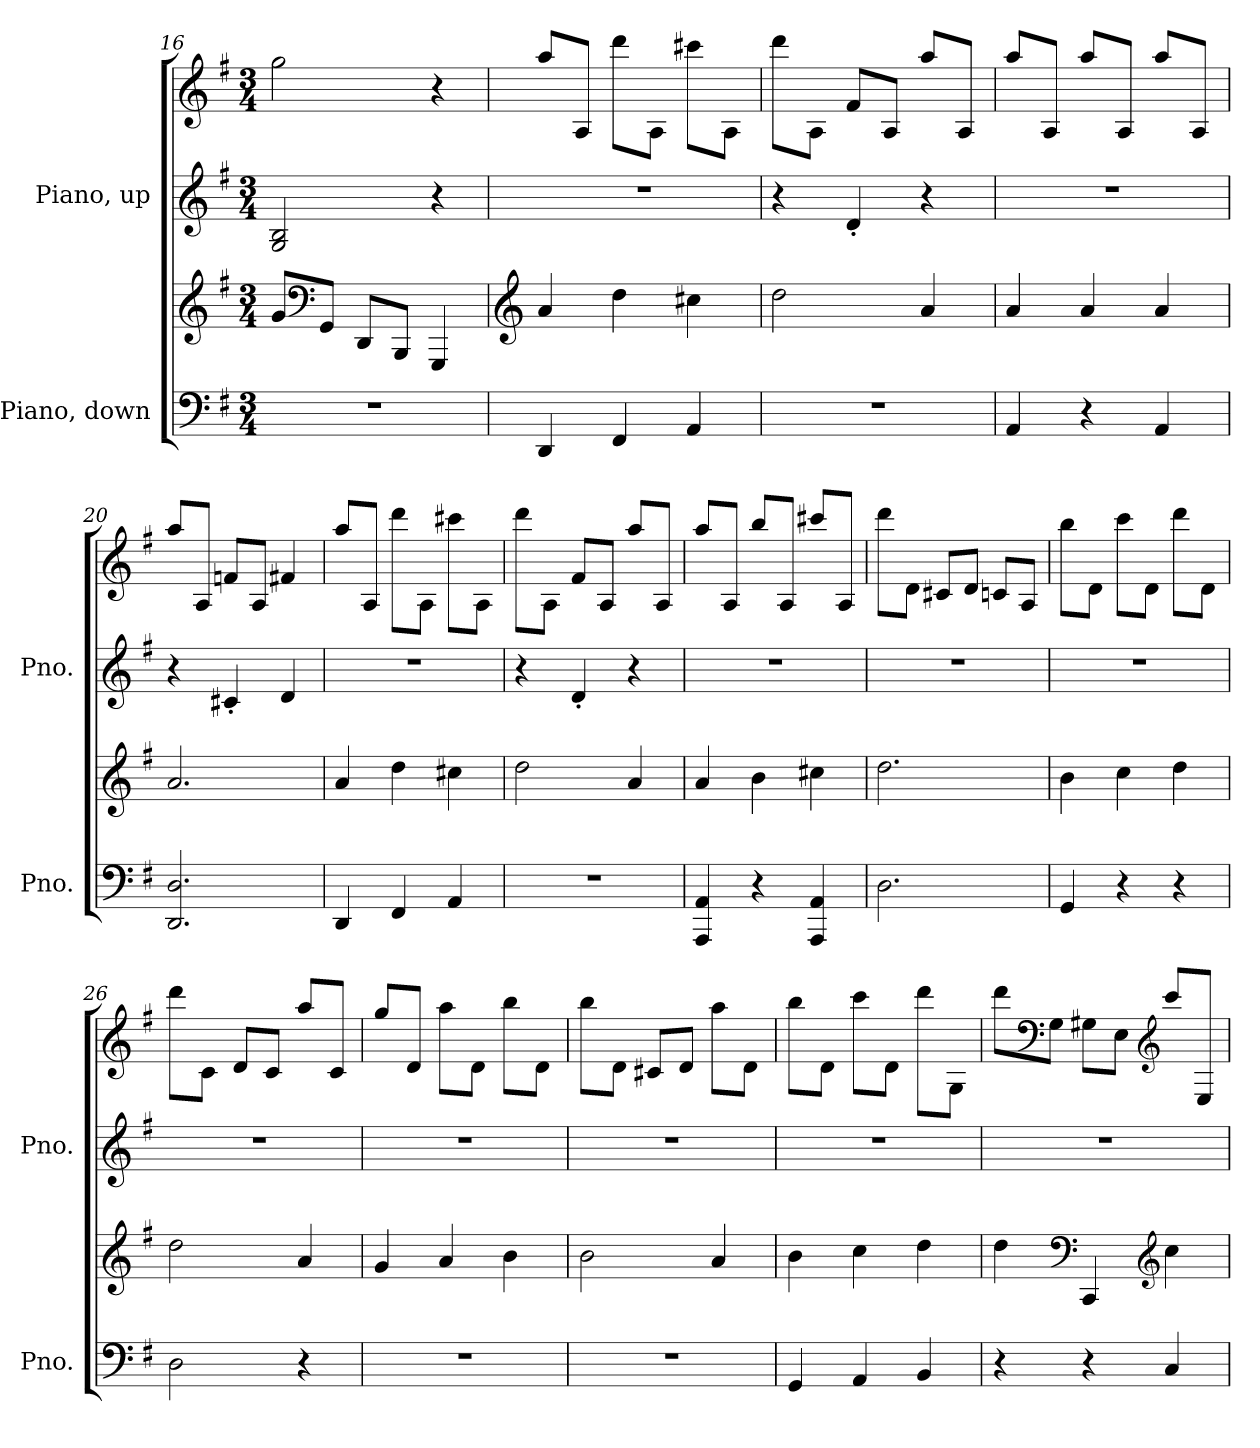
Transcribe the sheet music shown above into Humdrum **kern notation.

**kern	**kern	**kern	**kern
*part2	*part2	*part1	*part1
*staff4	*staff3	*staff2	*staff1
*I"Piano, down	*	*I"Piano, up	*
*I'Pno.	*	*I'Pno.	*
*clefF4	*clefG2	*clefG2	*clefG2
*k[f#]	*k[f#]	*k[f#]	*k[f#]
*M3/4	*M3/4	*M3/4	*M3/4
=16	=16	=16	=16
2.r	8g/L	2G/ 2B/	2gg\
*	*clefF4	*	*
.	8GG/J	.	.
.	8DD/L	.	.
.	8BBB/J	.	.
.	4GGG/	4r	4r
=17	=17	=17	=17
*	*clefG2	*	*
4DD/	4a/	2.r	8aa/L
.	.	.	8A/J
4FF#/	4dd\	.	8ddd\L
.	.	.	8A\J
4AA/	4cc#X\	.	8ccc#X\L
.	.	.	8A\J
=18	=18	=18	=18
2.r	2dd\	4r	8ddd\L
.	.	.	8A\J
.	.	4d'/	8f#/L
.	.	.	8A/J
.	4a/	4r	8aa/L
.	.	.	8A/J
!!LO:LB:g=z
=19	=19	=19	=19
4AA/	4a/	2.r	8aa/L
.	.	.	8A/J
4r	4a/	.	8aa/L
.	.	.	8A/J
4AA/	4a/	.	8aa/L
.	.	.	8A/J
=20	=20	=20	=20
2.DD/ 2.D/	2.a/	4r	8aa/L
.	.	.	8A/J
.	.	4c#X'/	8fn/L
.	.	.	8A/J
.	.	4d/	4f#X/
=21	=21	=21	=21
4DD/	4a/	2.r	8aa/L
.	.	.	8A/J
4FF#/	4dd\	.	8ddd\L
.	.	.	8A\J
4AA/	4cc#X\	.	8ccc#X\L
.	.	.	8A\J
=22	=22	=22	=22
2.r	2dd\	4r	8ddd\L
.	.	.	8A\J
.	.	4d'/	8f#/L
.	.	.	8A/J
.	4a/	4r	8aa/L
.	.	.	8A/J
=23	=23	=23	=23
4AAA/ 4AA/	4a/	2.r	8aa/L
.	.	.	8A/J
4r	4b\	.	8bb/L
.	.	.	8A/J
4AAA/ 4AA/	4cc#X\	.	8ccc#X/L
.	.	.	8A/J
!!LO:LB:g=z
=24	=24	=24	=24
2.D\	2.dd\	2.r	8ddd\L
.	.	.	8d\J
.	.	.	8c#X/L
.	.	.	8d/J
.	.	.	8cn/L
.	.	.	8A/J
=25	=25	=25	=25
4GG/	4b\	2.r	8bb\L
.	.	.	8d\J
4r	4cc\	.	8ccc\L
.	.	.	8d\J
4r	4dd\	.	8ddd\L
.	.	.	8d\J
=26	=26	=26	=26
2D\	2dd\	2.r	8ddd\L
.	.	.	8c\J
.	.	.	8d/L
.	.	.	8c/J
4r	4a/	.	8aa/L
.	.	.	8c/J
=27	=27	=27	=27
2.r	4g/	2.r	8gg/L
.	.	.	8d/J
.	4a/	.	8aa\L
.	.	.	8d\J
.	4b\	.	8bb\L
.	.	.	8d\J
=28	=28	=28	=28
2.r	2b\	2.r	8bb\L
.	.	.	8d\J
.	.	.	8c#X/L
.	.	.	8d/J
.	4a/	.	8aa\L
.	.	.	8d\J
!!LO:PB:g=z
=29	=29	=29	=29
4GG/	4b\	2.r	8bb\L
.	.	.	8d\J
4AA/	4cc\	.	8ccc\L
.	.	.	8d\J
4BB/	4dd\	.	8ddd\L
.	.	.	8G\J
=30	=30	=30	=30
4r	4dd\	2.r	8ddd\L
*	*	*	*clefF4
.	.	.	8G\J
*	*clefF4	*	*
4r	4CC/	.	8G#X\L
.	.	.	8E\J
*	*clefG2	*	*clefG2
4C/	4cc\	.	8ccc/L
.	.	.	8E/J
=	=	=	=
*-	*-	*-	*-
